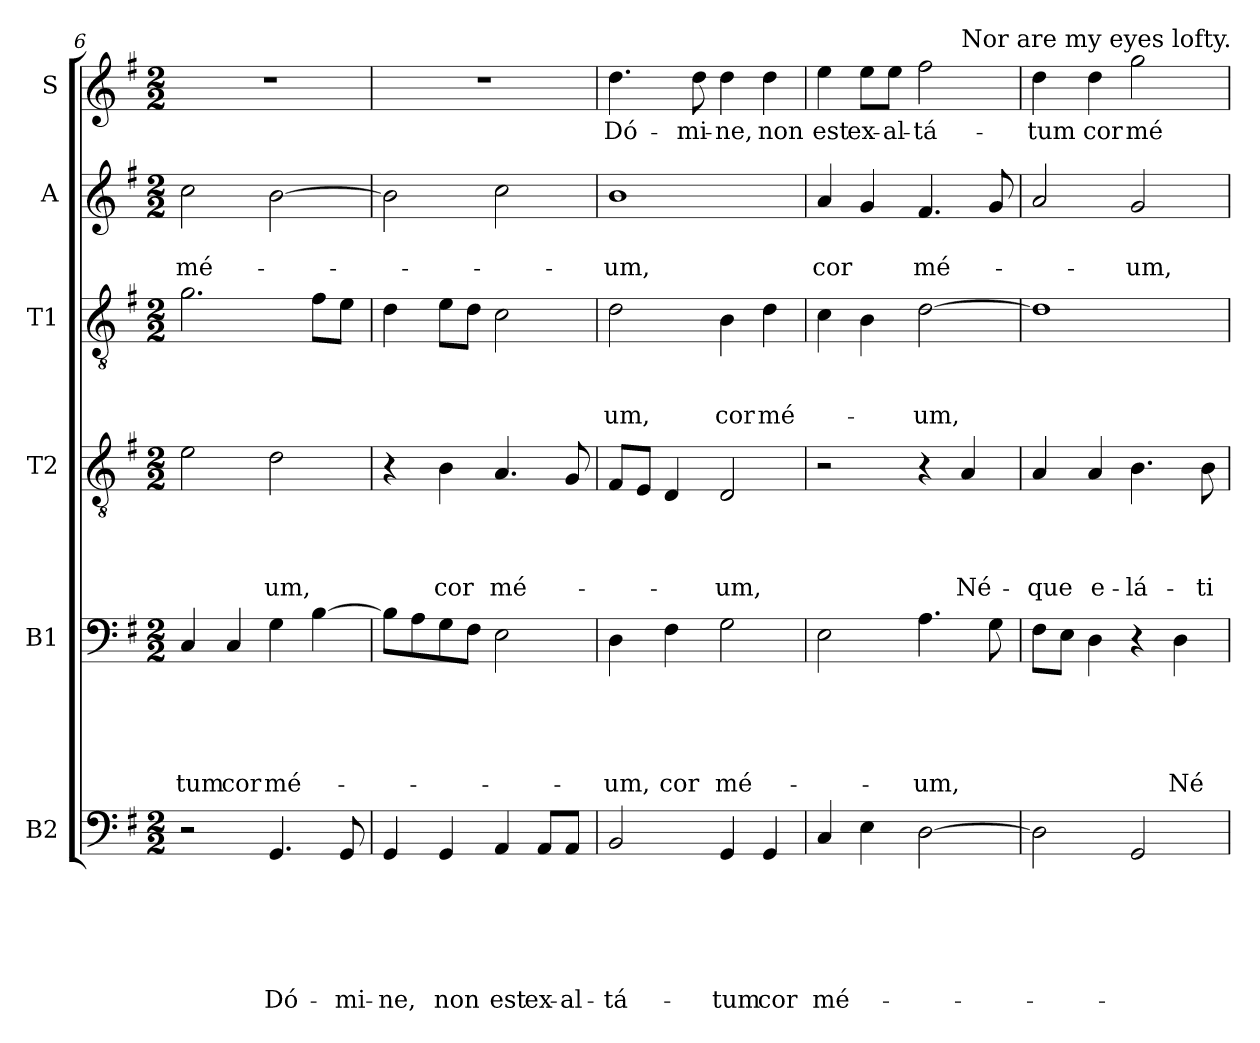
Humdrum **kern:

**kern	**text	**text	**text	**text	**text	**text	**kern	**text	**text	**text	**text	**text	**kern	**text	**text	**text	**text	**kern	**text	**text	**text	**kern	**text	**text	**kern	**text
*part6	*part6	*part6	*part6	*part6	*part6	*part6	*part5	*part5	*part5	*part5	*part5	*part5	*part4	*part4	*part4	*part4	*part4	*part3	*part3	*part3	*part3	*part2	*part2	*part2	*part1	*part1
*staff6	*staff6	*staff6	*staff6	*staff6	*staff6	*staff6	*staff5	*staff5	*staff5	*staff5	*staff5	*staff5	*staff4	*staff4	*staff4	*staff4	*staff4	*staff3	*staff3	*staff3	*staff3	*staff2	*staff2	*staff2	*staff1	*staff1
*I"B2	*	*	*	*	*	*	*I"B1	*	*	*	*	*	*I"T2	*	*	*	*	*I"T1	*	*	*	*I"A	*	*	*I"S	*
!!LO:PB:g=z
*clefF4	*	*	*	*	*	*	*clefF4	*	*	*	*	*	*clefGv2	*	*	*	*	*clefGv2	*	*	*	*clefG2	*	*	*clefG2	*
*k[f#]	*	*	*	*	*	*	*k[f#]	*	*	*	*	*	*k[f#]	*	*	*	*	*k[f#]	*	*	*	*k[f#]	*	*	*k[f#]	*
*G:	*	*	*	*	*	*	*G:	*	*	*	*	*	*G:	*	*	*	*	*G:	*	*	*	*G:	*	*	*G:	*
*M2/2	*	*	*	*	*	*	*M2/2	*	*	*	*	*	*M2/2	*	*	*	*	*M2/2	*	*	*	*M2/2	*	*	*M2/2	*
=6	=6	=6	=6	=6	=6	=6	=6	=6	=6	=6	=6	=6	=6	=6	=6	=6	=6	=6	=6	=6	=6	=6	=6	=6	=6	=6
!	!	!	!	!	!	!	!	!	!	!	!	!LO:LY:b	!	!	!	!	!	!	!	!	!	!	!	!LO:LY:b	!	!
2r	.	.	.	.	.	.	4C/	.	.	.	.	-tum	2e\	.	.	.	.	2.g\	.	.	.	2cc\	.	mé-	1r	.
!	!	!	!	!	!	!	!	!	!	!	!	!LO:LY:b	!	!	!	!	!	!	!	!	!	!	!	!	!	!
.	.	.	.	.	.	.	4C/	.	.	.	.	cor	.	.	.	.	.	.	.	.	.	.	.	.	.	.
!	!	!	!	!	!	!LO:LY:b	!	!	!	!	!	!LO:LY:b	!	!	!	!	!LO:LY:b	!	!	!	!	!	!	!	!	!
4.GG/	.	.	.	.	.	Dó-	4G\	.	.	.	.	mé-	2d\	.	.	.	-um,	.	.	.	.	[2b\	.	.	.	.
.	.	.	.	.	.	.	[4B\	.	.	.	.	.	.	.	.	.	.	8f#\L	.	.	.	.	.	.	.	.
!	!	!	!	!	!	!LO:LY:b	!	!	!	!	!	!	!	!	!	!	!	!	!	!	!	!	!	!	!	!
8GG/	.	.	.	.	.	-mi-	.	.	.	.	.	.	.	.	.	.	.	8e\J	.	.	.	.	.	.	.	.
=7	=7	=7	=7	=7	=7	=7	=7	=7	=7	=7	=7	=7	=7	=7	=7	=7	=7	=7	=7	=7	=7	=7	=7	=7	=7	=7
!	!	!	!	!	!	!LO:LY:b	!	!	!	!	!	!	!	!	!	!	!	!	!	!	!	!	!	!	!	!
4GG/	.	.	.	.	.	-ne,	8B\L]	.	.	.	.	.	4r	.	.	.	.	4d\	.	.	.	2b\]	.	.	1r	.
.	.	.	.	.	.	.	8A\	.	.	.	.	.	.	.	.	.	.	.	.	.	.	.	.	.	.	.
!	!	!	!	!	!	!LO:LY:b	!	!	!	!	!	!	!	!	!	!	!LO:LY:b	!	!	!	!	!	!	!	!	!
4GG/	.	.	.	.	.	non	8G\	.	.	.	.	.	4B\	.	.	.	cor	8e\L	.	.	.	.	.	.	.	.
.	.	.	.	.	.	.	8F#\J	.	.	.	.	.	.	.	.	.	.	8d\J	.	.	.	.	.	.	.	.
!	!	!	!	!	!	!LO:LY:b	!	!	!	!	!	!	!	!	!	!	!LO:LY:b	!	!	!	!	!	!	!	!	!
4AA/	.	.	.	.	.	est	2E\	.	.	.	.	.	4.A/	.	.	.	mé-	2c\	.	.	.	2cc\	.	.	.	.
!	!	!	!	!	!	!LO:LY:b	!	!	!	!	!	!	!	!	!	!	!	!	!	!	!	!	!	!	!	!
8AA/L	.	.	.	.	.	ex-	.	.	.	.	.	.	.	.	.	.	.	.	.	.	.	.	.	.	.	.
!	!	!	!	!	!	!LO:LY:b	!	!	!	!	!	!	!	!	!	!	!	!	!	!	!	!	!	!	!	!
8AA/J	.	.	.	.	.	-al-	.	.	.	.	.	.	8G/	.	.	.	.	.	.	.	.	.	.	.	.	.
=8	=8	=8	=8	=8	=8	=8	=8	=8	=8	=8	=8	=8	=8	=8	=8	=8	=8	=8	=8	=8	=8	=8	=8	=8	=8	=8
!	!	!	!	!	!	!LO:LY:b	!	!	!	!	!	!LO:LY:b	!	!	!	!	!	!	!	!	!LO:LY:b	!	!	!LO:LY:b	!	!LO:LY:b
2BB/	.	.	.	.	.	-tá-	4D\	.	.	.	.	-um,	8F#/L	.	.	.	.	2d\	.	.	-um,	1b	.	-um,	4.dd\	Dó-
.	.	.	.	.	.	.	.	.	.	.	.	.	8E/J	.	.	.	.	.	.	.	.	.	.	.	.	.
!	!	!	!	!	!	!	!	!	!	!	!	!LO:LY:b	!	!	!	!	!	!	!	!	!	!	!	!	!	!
.	.	.	.	.	.	.	4F#\	.	.	.	.	cor	4D/	.	.	.	.	.	.	.	.	.	.	.	.	.
!	!	!	!	!	!	!	!	!	!	!	!	!	!	!	!	!	!	!	!	!	!	!	!	!	!	!LO:LY:b
.	.	.	.	.	.	.	.	.	.	.	.	.	.	.	.	.	.	.	.	.	.	.	.	.	8dd\	-mi-
!	!	!	!	!	!	!LO:LY:b	!	!	!	!	!	!LO:LY:b	!	!	!	!	!LO:LY:b	!	!	!	!LO:LY:b	!	!	!	!	!LO:LY:b
4GG/	.	.	.	.	.	-tum	2G\	.	.	.	.	mé-	2D/	.	.	.	-um,	4B\	.	.	cor	.	.	.	4dd\	-ne,
!	!	!	!	!	!	!LO:LY:b	!	!	!	!	!	!	!	!	!	!	!	!	!	!	!LO:LY:b	!	!	!	!	!LO:LY:b
4GG/	.	.	.	.	.	cor	.	.	.	.	.	.	.	.	.	.	.	4d\	.	.	mé-	.	.	.	4dd\	non
=9	=9	=9	=9	=9	=9	=9	=9	=9	=9	=9	=9	=9	=9	=9	=9	=9	=9	=9	=9	=9	=9	=9	=9	=9	=9	=9
!	!	!	!	!	!	!LO:LY:b	!	!	!	!	!	!	!	!	!	!	!	!	!	!	!	!	!	!LO:LY:b	!	!LO:LY:b
*	*	*	*	*	*	*	*	*	*	*	*	*	*	*	*	*	*	*	*	*	*	*	*	*	*^	*
4C/	.	.	.	.	.	mé-	2E\	.	.	.	.	.	2r	.	.	.	.	4c\	.	.	.	4a/	.	cor	4ee\	2.ryy	est
!	!	!	!	!	!	!	!	!	!	!	!	!	!	!	!	!	!	!	!	!	!	!	!	!	!	!	!LO:LY:b
4E\	.	.	.	.	.	.	.	.	.	.	.	.	.	.	.	.	.	4B\	.	.	.	4g/	.	.	8ee\L	.	ex-
!	!	!	!	!	!	!	!	!	!	!	!	!	!	!	!	!	!	!	!	!	!	!	!	!	!	!	!LO:LY:b
.	.	.	.	.	.	.	.	.	.	.	.	.	.	.	.	.	.	.	.	.	.	.	.	.	8ee\J	.	-al-
!	!	!	!	!	!	!	!	!	!	!	!	!LO:LY:b	!	!	!	!	!	!	!	!	!LO:LY:b	!	!	!LO:LY:b	!	!	!LO:LY:b
[2D\	.	.	.	.	.	.	4.A\	.	.	.	.	-um,	4r	.	.	.	.	[2d\	.	.	-um,	4.f#/	.	mé-	2ff#\	.	-tá-
!	!	!	!	!	!	!	!	!	!	!	!	!	!	!	!	!	!	!	!	!	!	!	!	!	!	!LO:TX:a:t=Nor are my eyes lofty.	!
!	!	!	!	!	!	!	!	!	!	!	!	!	!	!	!	!	!LO:LY:b	!	!	!	!	!	!	!	!	!	!
.	.	.	.	.	.	.	.	.	.	.	.	.	4A/	.	.	.	Né-	.	.	.	.	.	.	.	.	4ryy	.
.	.	.	.	.	.	.	8G\	.	.	.	.	.	.	.	.	.	.	.	.	.	.	8g/	.	.	.	.	.
=10	=10	=10	=10	=10	=10	=10	=10	=10	=10	=10	=10	=10	=10	=10	=10	=10	=10	=10	=10	=10	=10	=10	=10	=10	=10	=10	=10
!	!	!	!	!	!	!	!	!	!	!	!	!	!	!	!	!	!LO:LY:b	!	!	!	!	!	!	!	!	!	!LO:LY:b
*	*	*	*	*	*	*	*	*	*	*	*	*	*	*	*	*	*	*	*	*	*	*	*	*	*v	*v	*
2D\]	.	.	.	.	.	.	8F#\L	.	.	.	.	.	4A/	.	.	.	-que	1d]	.	.	.	2a/	.	.	4dd\	-tum
.	.	.	.	.	.	.	8E\J	.	.	.	.	.	.	.	.	.	.	.	.	.	.	.	.	.	.	.
!	!	!	!	!	!	!	!	!	!	!	!	!	!	!	!	!	!LO:LY:b	!	!	!	!	!	!	!	!	!LO:LY:b
.	.	.	.	.	.	.	4D\	.	.	.	.	.	4A/	.	.	.	e-	.	.	.	.	.	.	.	4dd\	cor
!	!	!	!	!	!	!	!	!	!	!	!	!	!	!	!	!	!LO:LY:b	!	!	!	!	!	!	!LO:LY:b	!	!LO:LY:b
2GG/	.	.	.	.	.	.	4r	.	.	.	.	.	4.B\	.	.	.	-lá-	.	.	.	.	2g/	.	-um,	2gg\	mé-
!	!	!	!	!	!	!	!	!	!	!	!	!LO:LY:b	!	!	!	!	!	!	!	!	!	!	!	!	!	!
.	.	.	.	.	.	.	4D\	.	.	.	.	Né-	.	.	.	.	.	.	.	.	.	.	.	.	.	.
!	!	!	!	!	!	!	!	!	!	!	!	!	!	!	!	!	!LO:LY:b	!	!	!	!	!	!	!	!	!
.	.	.	.	.	.	.	.	.	.	.	.	.	8B\	.	.	.	-ti	.	.	.	.	.	.	.	.	.
=	=	=	=	=	=	=	=	=	=	=	=	=	=	=	=	=	=	=	=	=	=	=	=	=	=	=
*-	*-	*-	*-	*-	*-	*-	*-	*-	*-	*-	*-	*-	*-	*-	*-	*-	*-	*-	*-	*-	*-	*-	*-	*-	*-	*-
